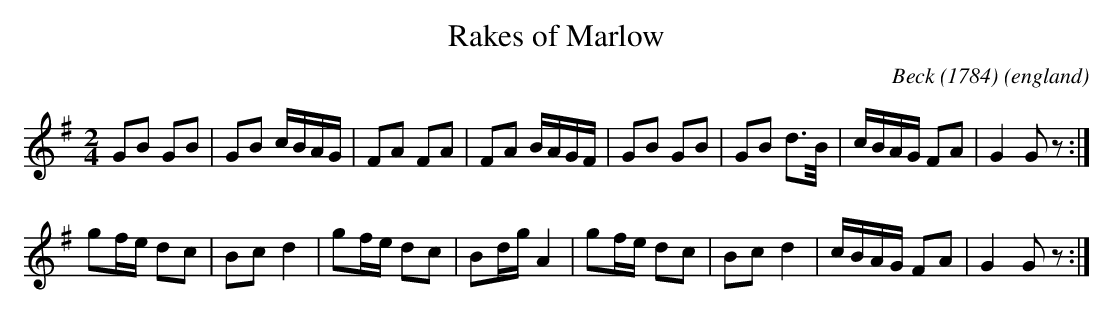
X:1
T:Rakes of Marlow
O:england
M:2/4
L:1/8
C:Beck (1784)
K:G
GB    GB|GB c/B/A/G/|FA       FA|FA    B/A/G/F/|\
GB    GB|GB d>B/    |c/B/A/G/ FA|G2    G   z  :|
gf/e/ dc|Bc d2      |gf/e/    dc|Bd/g/ A2      |\
gf/e/ dc|Bc d2      |c/B/A/G/ FA|G2    G   z  :|
